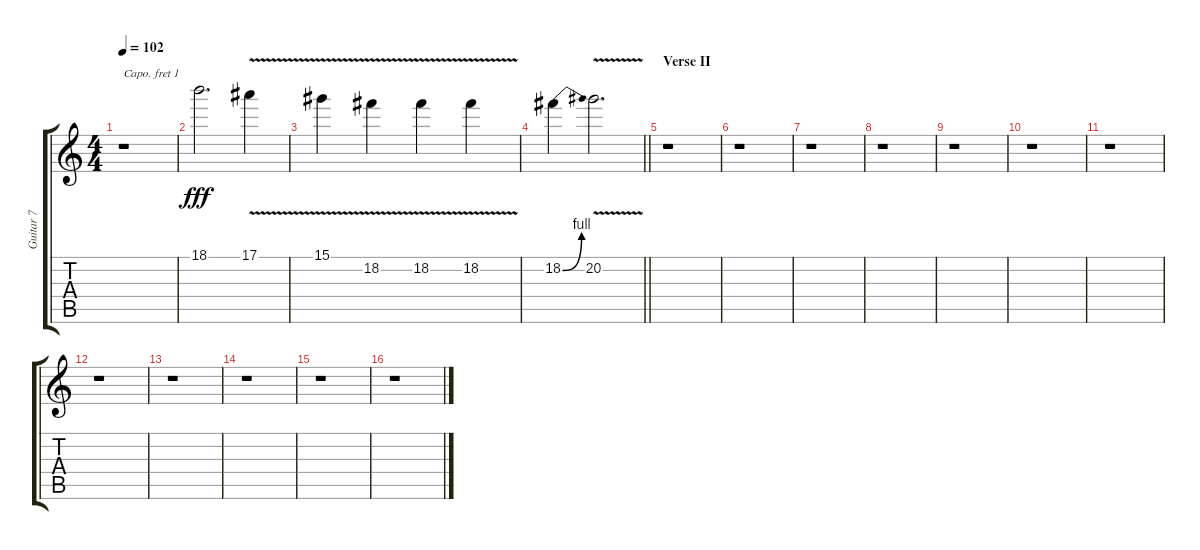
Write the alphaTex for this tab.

\track ("Guitar 7" "Guitar 7") {instrument distortionguitar}
\staff {score tabs}
\capo 1
\tuning (E4 B3 G3 D3 A2 E2) {hide}
\ts (4 4)
\tempo 102
\clef g2
\ks c
r.1{dy fff} |
18.1.2{d} 17.1{v}.4 |
15.1{v}.4 18.2{v}.4 18.2{v}.4 18.2{v}.4 |
\barLineRight lightlight
18.2{be (bend 0 0 60 4)}.4 20.2{v}.2{d} |
\section ("" "Verse II")
r.1 |
r.1 |
r.1 |
r.1 |
r.1 |
r.1 |
r.1 |
r.1 |
r.1 |
r.1 |
r.1 |
r.1
